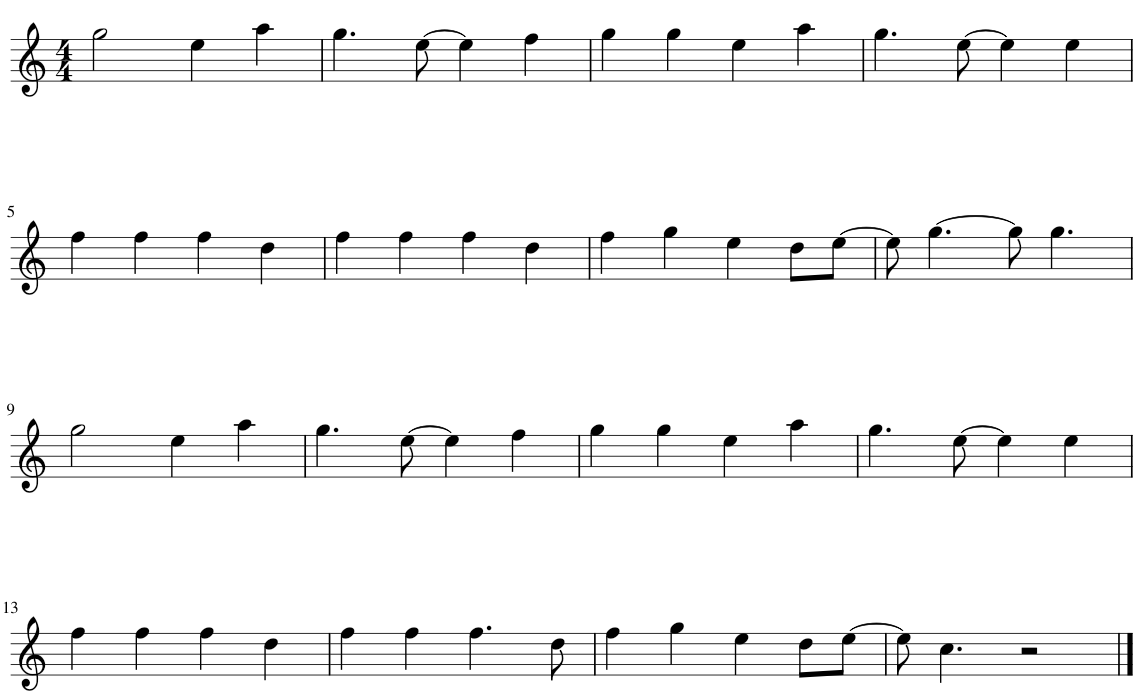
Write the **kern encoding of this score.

**kern
*part1
*staff1
*I"Tenor Saxophone, Alto Sax
*clefG2
*k[]
*M4/4
=1
2gg\
4ee\
4aa\
=2
4.gg\
[8ee\
4ee\]
4ff\
=3
4gg\
4gg\
4ee\
4aa\
=4
4.gg\
[8ee\
4ee\]
4ee\
!!LO:LB:g=z
=5
4ff\
4ff\
4ff\
4dd\
=6
4ff\
4ff\
4ff\
4dd\
=7
4ff\
4gg\
4ee\
8dd\L
[8ee\J
=8
8ee\]
[4.gg\
8gg\]
4.gg\
!!LO:LB:g=z
=9
2gg\
4ee\
4aa\
=10
4.gg\
[8ee\
4ee\]
4ff\
=11
4gg\
4gg\
4ee\
4aa\
=12
4.gg\
[8ee\
4ee\]
4ee\
!!LO:LB:g=z
=13
4ff\
4ff\
4ff\
4dd\
=14
4ff\
4ff\
4.ff\
8dd\
=15
4ff\
4gg\
4ee\
8dd\L
[8ee\J
=16
8ee\]
4.cc\
2r
==
*-
